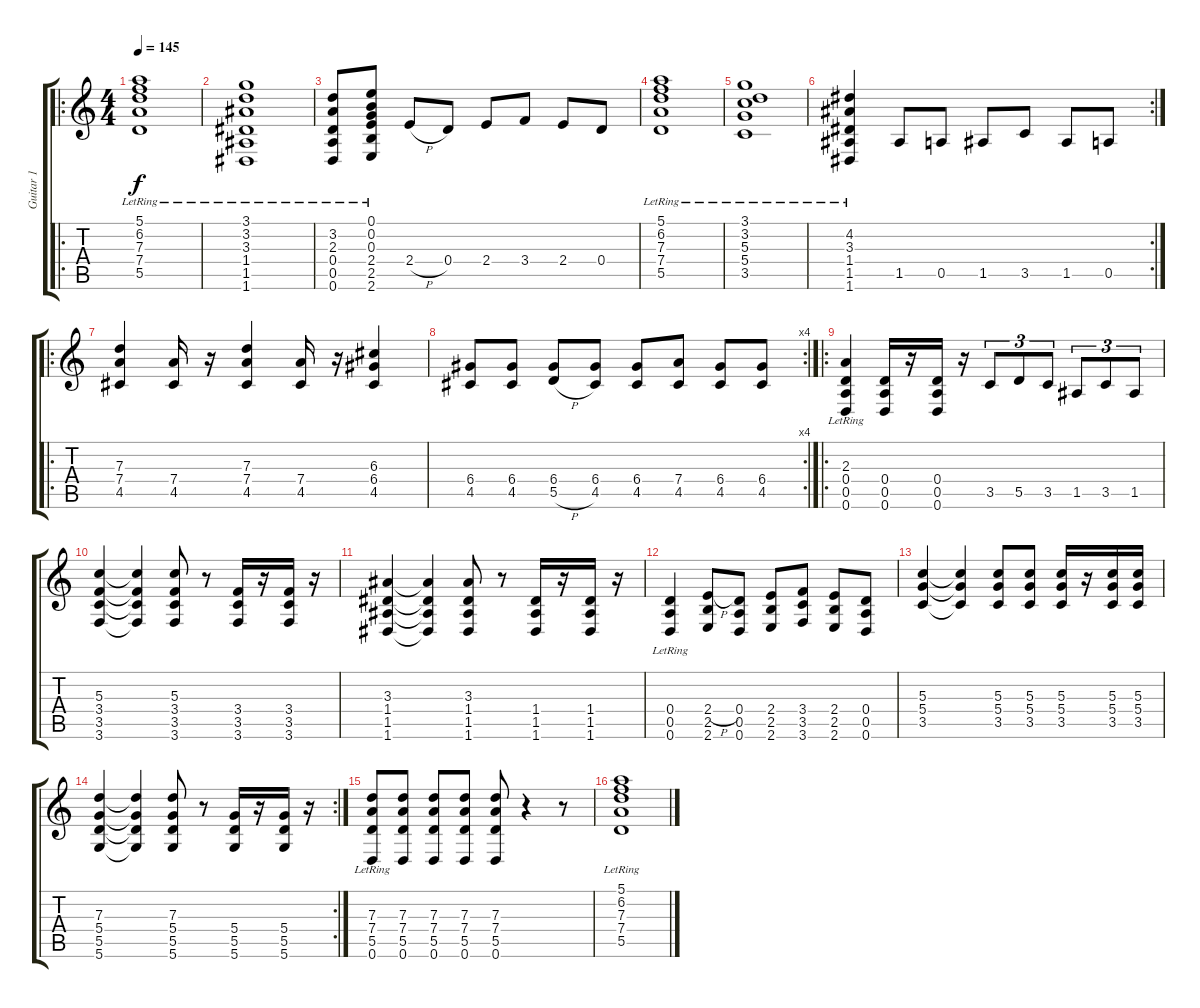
\track ("Guitar 1" "Guitar 1") {instrument acousticguitarnylon}
\staff {score tabs}
\tuning (E4 B3 G3 D3 A2 D2) {hide}
\ro
\ts (4 4)
\tempo 145
\clef g2
\ks c
(5.1 6.2 7.3{lr} 7.4{lr} 5.5{lr}).1{dy f instrument acousticguitarnylon} |
(3.1 3.2 3.3{lr} 1.4{lr} 1.5{lr} 1.6{lr}).1 |
(3.2{lr} 2.3{lr} 0.4{lr} 0.5{lr} 0.6{lr}).8 (0.1{lr} 0.2{lr} 0.3{lr} 2.4 2.5{lr} 2.6{lr}).8 2.4{h}.8 0.4.8 2.4.8 3.4.8 2.4.8 0.4.8 |
(5.1 6.2 7.3{lr} 7.4{lr} 5.5{lr}).1 |
(3.1 3.2{lr} 5.3{lr} 5.4{lr} 3.5{lr}).1 |
\rc 2
(4.2{lr} 3.3{lr} 1.4{lr} 1.5{lr} 1.6{lr}).4 1.5.8 0.5.8 1.5.8 3.5.8 1.5.8 0.5.8 |
\ro
(7.3 7.4 4.5).4{instrument overdrivenguitar} (7.4 4.5).16 r.16 (7.3 7.4 4.5).4 (7.4 4.5).16 r.16 (6.3 6.4 4.5).4 |
\rc 4
(6.4 4.5).8 (6.4 4.5).8 (6.4 5.5{h}).8 (6.4 4.5).8 (6.4 4.5).8 (7.4 4.5).8 (6.4 4.5).8 (6.4 4.5).8 |
\ro
(2.3 0.4{lr} 0.5{lr} 0.6{lr}).4{instrument overdrivenguitar} (0.4 0.5 0.6).16 r.16 (0.4 0.5 0.6).16 r.16 3.5.8{tu (3 2)} 5.5.8{tu (3 2)} 3.5.8{tu (3 2)} 1.5.8{tu (3 2)} 3.5.8{tu (3 2)} 1.5.8{tu (3 2)} |
(5.3 3.4 3.5 3.6).4 (5.3{t} 3.4{t} 3.5{t} 3.6{t}).4 (5.3 3.4 3.5 3.6).8 r.8 (3.4 3.5 3.6).16 r.16 (3.4 3.5 3.6).16 r.16 |
(3.3 1.4 1.5 1.6).4 (3.3{t} 1.4{t} 1.5{t} 1.6{t}).4 (3.3 1.4 1.5 1.6).8 r.8 (1.4 1.5 1.6).16 r.16 (1.4 1.5 1.6).16 r.16 |
(0.4{lr} 0.5{lr} 0.6{lr}).4 (2.4{h} 2.5 2.6).8 (0.4 0.5 0.6).8 (2.4 2.5 2.6).8 (3.4 3.5 3.6).8 (2.4 2.5 2.6).8 (0.4 0.5 0.6).8 |
(5.3 5.4 3.5).4 (5.3{t} 5.4{t} 3.5{t}).4 (5.3 5.4 3.5).8 (5.3 5.4 3.5).8 (5.3 5.4 3.5).16 r.16 (5.3 5.4 3.5).16 (5.3 5.4 3.5).16 |
\rc 2
(7.3 5.4 5.5 5.6).4 (7.3{t} 5.4{t} 5.5{t} 5.6{t}).4 (7.3 5.4 5.5 5.6).8 r.8 (5.4 5.5 5.6).16 r.16 (5.4 5.5 5.6).16 r.16 |
(7.3 7.4{lr} 5.5{lr} 0.6{lr}).8 (7.3 7.4 5.5 0.6).8 (7.3 7.4 5.5 0.6).8 (7.3 7.4 5.5 0.6).8 (7.3 7.4 5.5 0.6).8 r.4 r.8 |
(5.1 6.2 7.3{lr} 7.4{lr} 5.5{lr}).1{instrument acousticguitarnylon}
